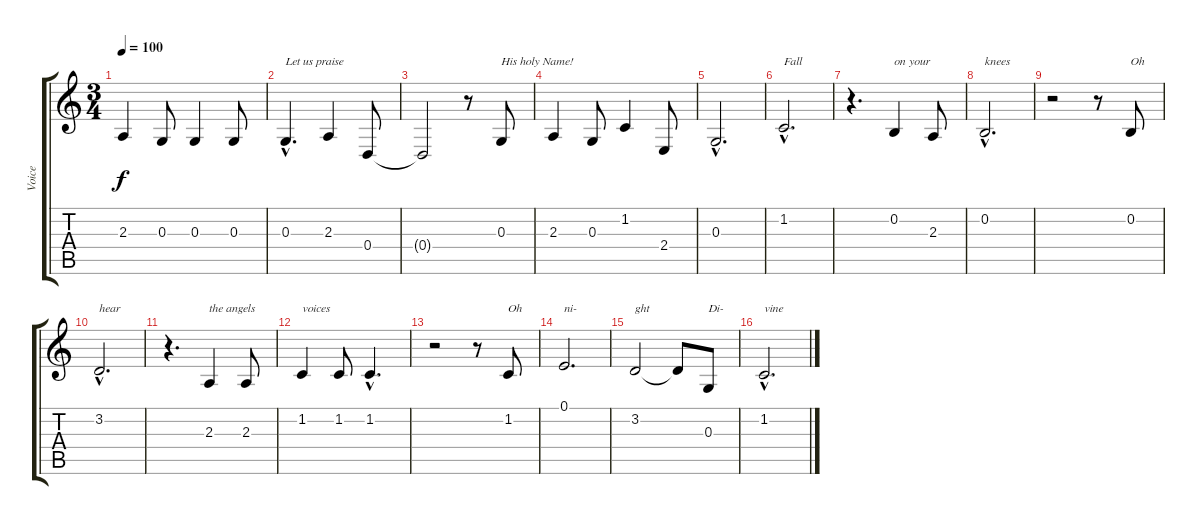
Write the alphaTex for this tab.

\track ("Voice" "Voice") {instrument brightacousticpiano}
\staff {score tabs}
\tuning (E4 B3 G3 D3 A2 E2) {hide}
\ts (3 4)
\tempo 100
\clef g2
\ks c
2.3.4{dy f} 0.3.8 0.3.4 0.3.8 |
0.3{hac}.4{d txt "Let us praise "} 2.3.4 0.4.8 |
0.4{t}.2 r.8 0.3.8{txt "His holy Name!"} |
2.3.4 0.3.8 1.2.4 2.4.8 |
0.3{hac}.2{d} |
1.2{hac}.2{d txt "Fall"} |
r.4{d} 0.2.4{txt "on your"} 2.3.8 |
0.2{hac}.2{d txt "knees"} |
r.2 r.8 0.2.8{txt "Oh"} |
3.2{hac}.2{d txt "hear"} |
r.4{d} 2.3.4{txt "the angels"} 2.3.8 |
1.2.4{txt "voices"} 1.2.8 1.2{hac}.4{d} |
r.2 r.8 1.2.8{txt "Oh"} |
0.1.2{d txt "ni-"} |
3.2.2{txt "ght"} 3.2{t}.8 0.3.8{txt "Di-"} |
1.2{hac}.2{d txt "vine"}
